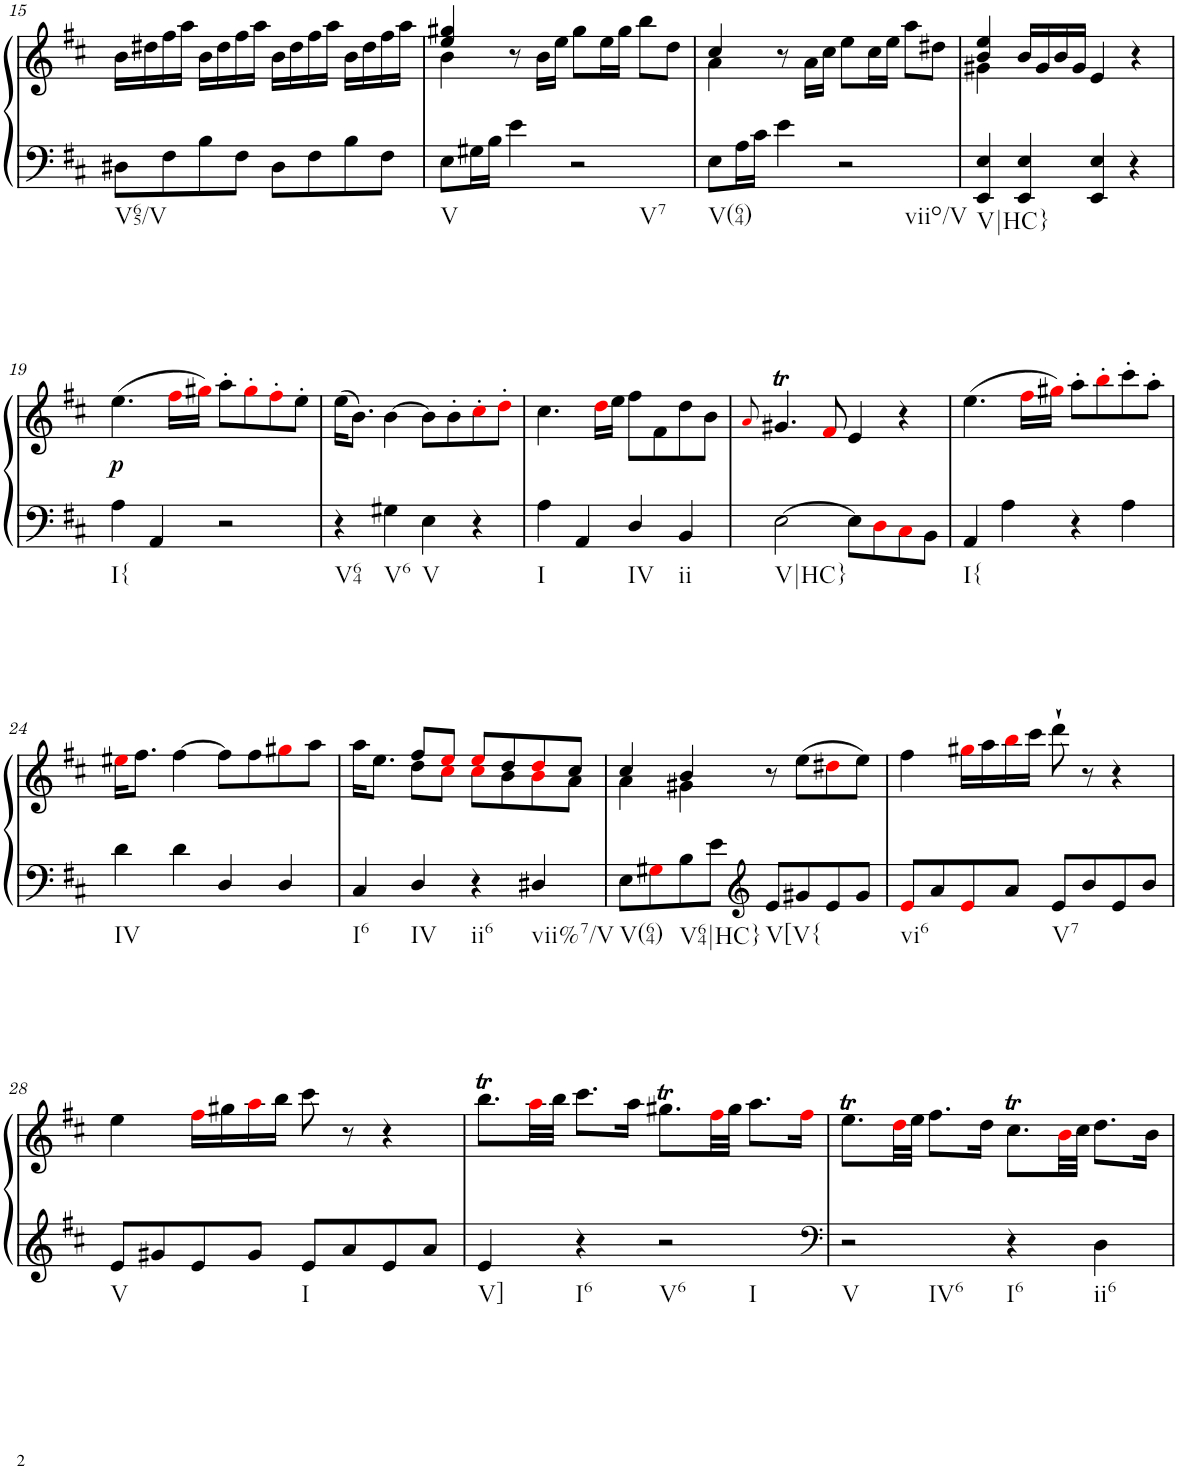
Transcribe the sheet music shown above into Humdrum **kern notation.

**kern	**kern	**dynam
*part1	*part1	*part1
*staff2	*staff1	*staff1/2
*I"Piano	*	*
*I'Pno.	*	*
!!LO:PB:g=z
*clefF4	*clefG2	*
*k[f#c#]	*k[f#c#]	*
*M4/4	*M4/4	*
*met(c)	*met(c)	*
=15	=15	=15
!LO:TX:b:t=V65/V	!	!
8D#X\L	16b\LL	.
.	16dd#X\	.
8F#\	16ff#\	.
.	16aa\JJ	.
8B\	16b\LL	.
.	16dd#\	.
8F#\J	16ff#\	.
.	16aa\JJ	.
8D#\L	16b\LL	.
.	16dd#\	.
8F#\	16ff#\	.
.	16aa\JJ	.
8B\	16b\LL	.
.	16dd#\	.
8F#\J	16ff#\	.
.	16aa\JJ	.
=16	=16	=16
*	*^	*
!LO:TX:b:t=V	!	!	!
8E\L	4ee/ 4gg#X/	4b\	.
16G#X\L	.	.	.
16B\JJ	.	.	.
4e\	8r	2.ryy	.
.	16b\LL	.	.
.	16ee\JJ	.	.
!LO:TX:b:t=V7	!	!	!
2r	8gg#\L	.	.
.	16ee\L	.	.
.	16gg#\JJ	.	.
.	8bb\L	.	.
.	8dd\J	.	.
=17	=17	=17	=17
!LO:TX:b:t=V(64)	!	!	!
8E\L	4cc#/	4a\	.
16A\L	.	.	.
16c#\JJ	.	.	.
4e\	8r	2.ryy	.
.	16a\LL	.	.
.	16cc#\JJ	.	.
!LO:TX:b:t=viio/V	!	!	!
2r	8ee\L	.	.
.	16cc#\L	.	.
.	16ee\JJ	.	.
.	8aa\L	.	.
.	8dd#X\J	.	.
=18	=18	=18	=18
!LO:TX:b:t=V|HC}	!	!	!
4EE/ 4E/	4b/ 4ee/	4g#X\	.
4EE/ 4E/	16b/LL	2.ryy	.
.	16g#/	.	.
.	16b/	.	.
.	16g#/JJ	.	.
4EE/ 4E/	4e/	.	.
4r	4r	.	.
*	*v	*v	*
!!LO:LB:g=z
=19	=19	=19
!LO:TX:b:t=I{	!	!
!	!	!LO:DY:b
4A\	(4.ee\	p
4AA/	.	.
.	16ff#i\LL	.
.	16gg#Xi\JJ)	.
2r	8aa'\L	.
.	8gg#'i\	.
.	8ff#'i\	.
.	8ee'\J	.
=20	=20	=20
!LO:TX:b:t=V64	!	!
4r	(16ee\KL	.
.	8.b\J)	.
!LO:TX:b:t=V6	!	!
4G#X\	[4b\	.
!LO:TX:b:t=V	!	!
4E\	8b\L]	.
.	8b'\	.
4r	8cc#'i\	.
.	8dd'i\J	.
=21	=21	=21
!LO:TX:b:t=I	!	!
4A\	4.cc#\	.
4AA/	.	.
.	16ddi\LL	.
.	16ee\JJ	.
!LO:TX:b:t=IV	!	!
4D/	8ff#\L	.
.	8f#\	.
!LO:TX:b:t=ii	!	!
4BB/	8dd\	.
.	8b\J	.
=22	=22	=22
.	8qai/	.
!LO:TX:b:t=V|HC}	!	!
[2E\	4.g#Xt/	.
.	8f#i/	.
8E\L]	4e/	.
8Di\	.	.
8C#i\	4r	.
8BB\J	.	.
=23	=23	=23
!LO:TX:b:t=I{	!	!
4AA/	(4.ee\	.
4A\	.	.
.	16ff#i\LL	.
.	16gg#Xi\JJ)	.
4r	8aa'\L	.
.	8bb'i\	.
4A\	8ccc#'\	.
.	8aa'\J	.
!!LO:LB:g=z
=24	=24	=24
!LO:TX:b:t=IV	!	!
4d\	16ee#Xi\KL	.
.	8.ff#\J	.
4d\	[4ff#\	.
4D/	8ff#\L]	.
.	8ff#\	.
4D/	8gg#Xi\	.
.	8aa\J	.
=25	=25	=25
*	*^	*
!LO:TX:b:t=I6	!	!	!
4C#/	16aa\KL	4ryy	.
.	8.ee\J	.	.
!LO:TX:b:t=IV	!	!	!
4D/	8ff#/L	8dd\L	.
.	8eei/J	8cc#i\J	.
!LO:TX:b:t=ii6	!	!	!
4r	8eei/L	8cc#i\L	.
.	8dd/	8b\	.
!LO:TX:b:t=vii%7/V	!	!	!
4D#X/	8ddi/	8bi\	.
.	8cc#/J	8a\J	.
=26	=26	=26	=26
!LO:TX:b:t=V(64)	!	!	!
8E\L	4cc#/	4a\	.
8G#Xi\	.	.	.
!LO:TX:b:t=V64|HC}	!	!	!
8B\	4b/	4g#X\	.
8e\J	.	.	.
*clefG2	*	*	*
!LO:TX:b:t=V[V{	!	!	!
8e/L	8r	2ryy	.
8g#X/	(>8ee\L	.	.
8e/	8dd#Xi\	.	.
8g#/J	8ee\J)	.	.
*	*v	*v	*
=27	=27	=27
!LO:TX:b:t=vi6	!	!
8ei/L	4ff#\	.
8a/	.	.
8ei/	16gg#Xi\LL	.
.	16aa\	.
8a/J	16bbi\	.
.	16ccc#\JJ	.
!LO:TX:b:t=V7	!	!
8e/L	8ddd`\	.
8b/	8r	.
8e/	4r	.
8b/J	.	.
!!LO:LB:g=z
=28	=28	=28
!LO:TX:b:t=V	!	!
8e/L	4ee\	.
8g#X/	.	.
8e/	16ff#i\LL	.
.	16gg#X\	.
8g#/J	16aai\	.
.	16bb\JJ	.
!LO:TX:b:t=I	!	!
8e/L	8ccc#\	.
8a/	8r	.
8e/	4r	.
8a/J	.	.
=29	=29	=29
!LO:TX:b:t=V]	!	!
4e/	8.bbT\L	.
.	32aai\LL	.
.	32bb\JJJ	.
!LO:TX:b:t=I6	!	!
4r	8.ccc#\L	.
.	16aa\Jk	.
!LO:TX:b:t=V6	!	!
!LO:TX:b:t=I	!	!
2r	8.gg#Xt\L	.
.	32ff#i\LL	.
.	32gg#\JJJ	.
.	8.aa\L	.
.	16ff#i\Jk	.
=30	=30	=30
*clefF4	*	*
!LO:TX:b:t=V	!	!
!LO:TX:b:t=IV6	!	!
2r	8.eeT\L	.
.	32ddi\LL	.
.	32ee\JJJ	.
.	8.ff#\L	.
.	16dd\Jk	.
!LO:TX:b:t=I6	!	!
4r	8.cc#t\L	.
.	32bi\LL	.
.	32cc#\JJJ	.
!LO:TX:b:t=ii6	!	!
4D\	8.dd\L	.
.	16b\Jk	.
=	=	=
*-	*-	*-
